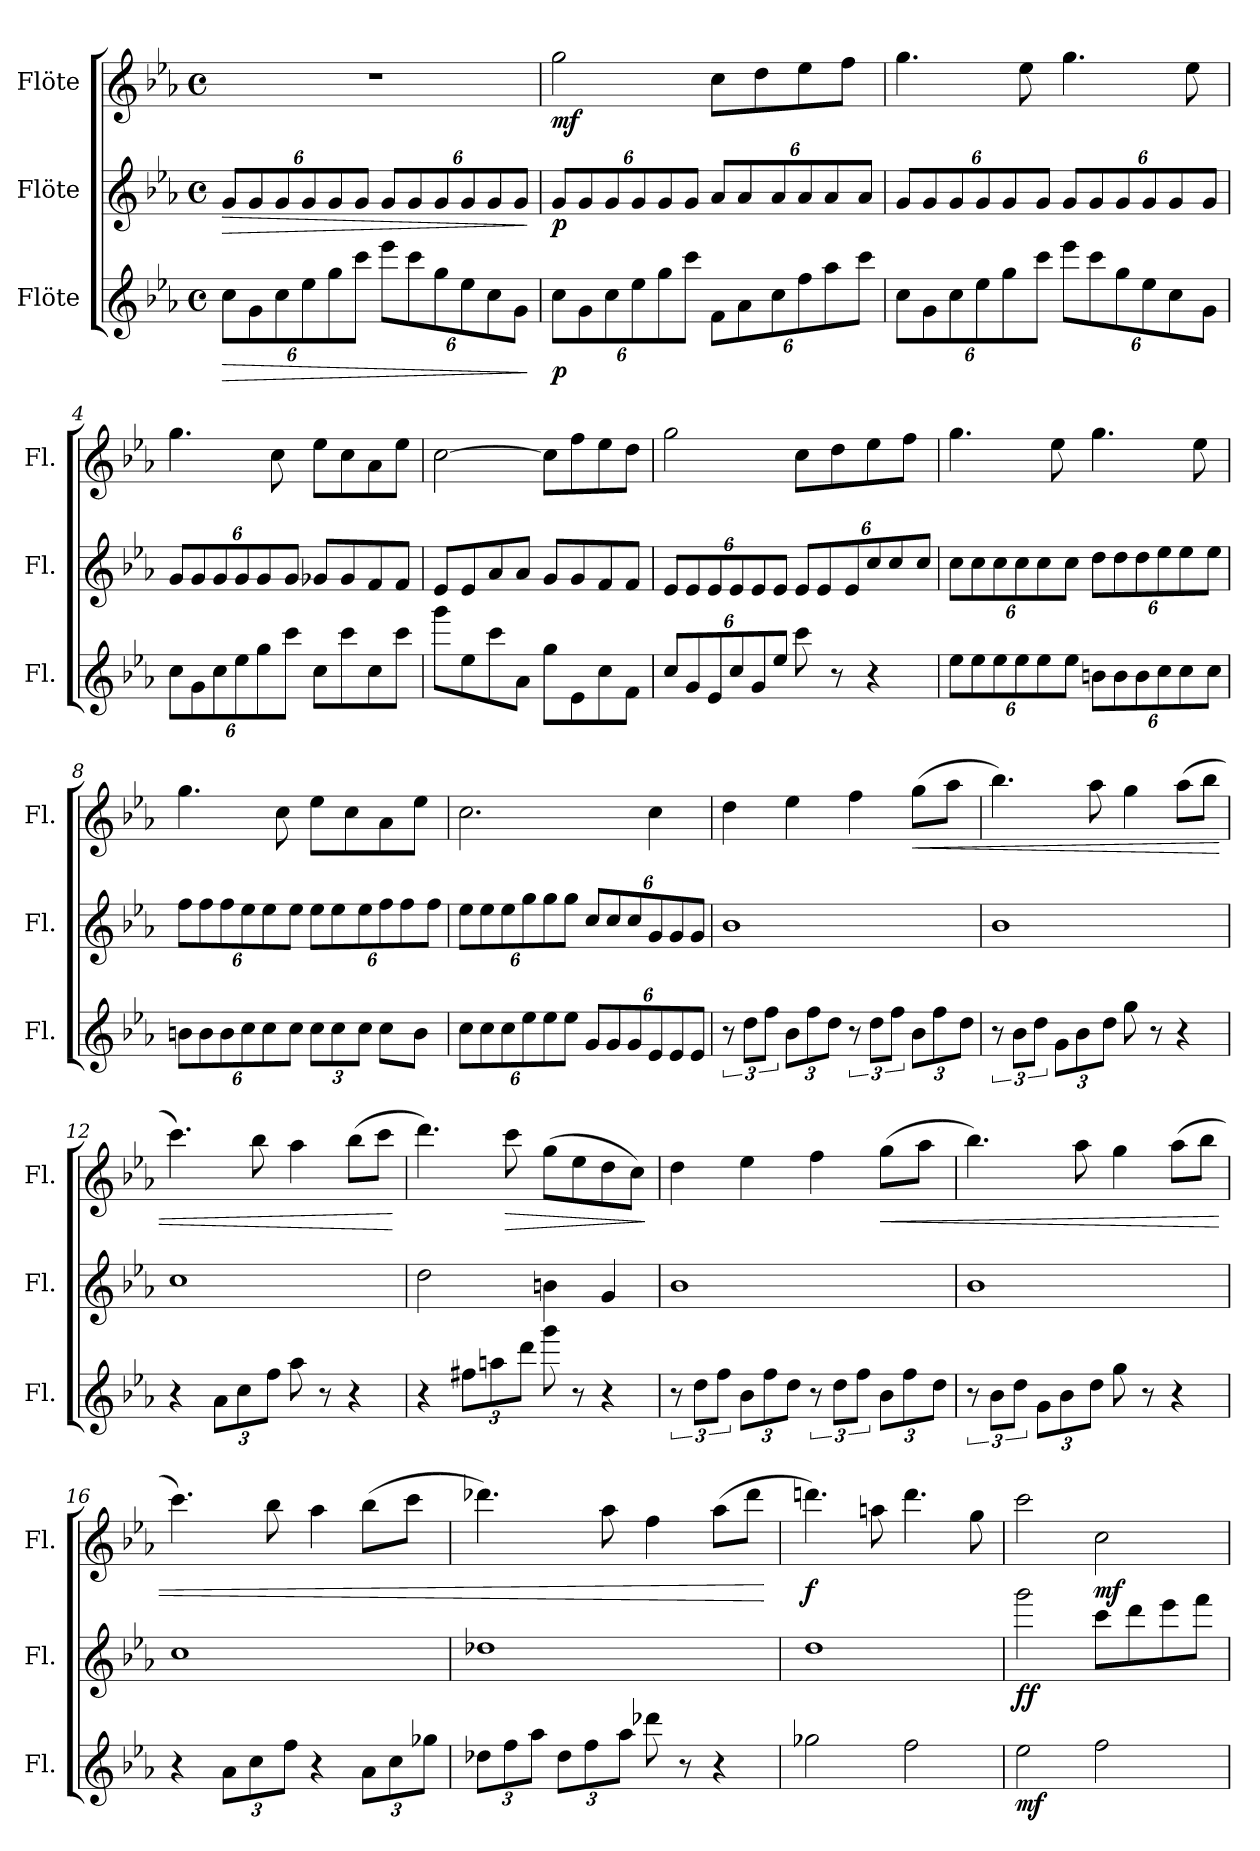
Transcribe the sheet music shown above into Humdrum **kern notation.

**kern	**dynam	**kern	**dynam	**kern	**dynam
*part3	*part3	*part2	*part2	*part1	*part1
*staff3	*staff3	*staff2	*staff2	*staff1	*staff1
*I"Flöte	*	*I"Flöte	*	*I"Flöte	*
*I'Fl.	*	*I'Fl.	*	*I'Fl.	*
*clefG2	*	*clefG2	*	*clefG2	*
*k[b-e-a-]	*	*k[b-e-a-]	*	*k[b-e-a-]	*
*M4/4	*	*M4/4	*	*M4/4	*
*met(c)	*	*met(c)	*	*met(c)	*
*MM80	*	*MM80	*	*MM80	*
*Xbrackettup	*	*	*	*	*
=1	=1	=1	=1	=1	=1
!	!LO:HP:b	!	!	!	!
*	*	*Xbrackettup	*	*	*
!	!	!	!LO:HP:b	!	!
12cc\L	>	12g/L	>	1r	.
12g\	.	12g/	.	.	.
12cc\	.	12g/	.	.	.
12ee-\	.	12g/	.	.	.
12gg\	.	12g/	.	.	.
12ccc\J	.	12g/J	.	.	.
12eee-\L	.	12g/L	.	.	.
12ccc\	.	12g/	.	.	.
12gg\	.	12g/	.	.	.
12ee-\	.	12g/	.	.	.
12cc\	.	12g/	.	.	.
12g\J	.	12g/J	.	.	.
.	]	.	]	.	.
=2	=2	=2	=2	=2	=2
!	!LO:DY:b	!	!LO:DY:b	!	!LO:DY:b
12cc\L	p	12g/L	p	2gg\	mf
12g\	.	12g/	.	.	.
12cc\	.	12g/	.	.	.
12ee-\	.	12g/	.	.	.
12gg\	.	12g/	.	.	.
12ccc\J	.	12g/J	.	.	.
12f\L	.	12a-/L	.	8cc\L	.
12a-\	.	12a-/	.	.	.
.	.	.	.	8dd\	.
12cc\	.	12a-/	.	.	.
12ff\	.	12a-/	.	8ee-\	.
12aa-\	.	12a-/	.	.	.
.	.	.	.	8ff\J	.
12ccc\J	.	12a-/J	.	.	.
=3	=3	=3	=3	=3	=3
12cc\L	.	12g/L	.	4.gg\	.
12g\	.	12g/	.	.	.
12cc\	.	12g/	.	.	.
12ee-\	.	12g/	.	.	.
12gg\	.	12g/	.	.	.
.	.	.	.	8ee-\	.
12ccc\J	.	12g/J	.	.	.
12eee-\L	.	12g/L	.	4.gg\	.
12ccc\	.	12g/	.	.	.
12gg\	.	12g/	.	.	.
12ee-\	.	12g/	.	.	.
12cc\	.	12g/	.	.	.
.	.	.	.	8ee-\	.
12g\J	.	12g/J	.	.	.
!!LO:LB:g=z
=4	=4	=4	=4	=4	=4
12cc\L	.	12g/L	.	4.gg\	.
12g\	.	12g/	.	.	.
12cc\	.	12g/	.	.	.
12ee-\	.	12g/	.	.	.
12gg\	.	12g/	.	.	.
.	.	.	.	8cc\	.
12ccc\J	.	12g/J	.	.	.
8cc\L	.	8g-X/L	.	8ee-\L	.
8ccc\	.	8g-/	.	8cc\	.
8cc\	.	8f/	.	8a-\	.
8ccc\J	.	8f/J	.	8ee-\J	.
=5	=5	=5	=5	=5	=5
8ggg\L	.	8e-/L	.	[2cc\	.
8ee-\	.	8e-/	.	.	.
8ccc\	.	8a-/	.	.	.
8a-\J	.	8a-/J	.	.	.
8gg\L	.	8g/L	.	8cc\L]	.
8e-\	.	8g/	.	8ff\	.
8cc\	.	8f/	.	8ee-\	.
8f\J	.	8f/J	.	8dd\J	.
=6	=6	=6	=6	=6	=6
12cc/L	.	12e-/L	.	2gg\	.
12g/	.	12e-/	.	.	.
12e-/	.	12e-/	.	.	.
12cc/	.	12e-/	.	.	.
12g/	.	12e-/	.	.	.
12ee-/J	.	12e-/J	.	.	.
8ccc\	.	12e-/L	.	8cc\L	.
.	.	12e-/	.	.	.
8r	.	.	.	8dd\	.
.	.	12e-/	.	.	.
4r	.	12cc/	.	8ee-\	.
.	.	12cc/	.	.	.
.	.	.	.	8ff\J	.
.	.	12cc/J	.	.	.
!!LO:LB:g=z
=7	=7	=7	=7	=7	=7
12ee-\L	.	12cc\L	.	4.gg\	.
12ee-\	.	12cc\	.	.	.
12ee-\	.	12cc\	.	.	.
12ee-\	.	12cc\	.	.	.
12ee-\	.	12cc\	.	.	.
.	.	.	.	8ee-\	.
12ee-\J	.	12cc\J	.	.	.
12bn\L	.	12dd\L	.	4.gg\	.
12b\	.	12dd\	.	.	.
12b\	.	12dd\	.	.	.
12cc\	.	12ee-\	.	.	.
12cc\	.	12ee-\	.	.	.
.	.	.	.	8ee-\	.
12cc\J	.	12ee-\J	.	.	.
=8	=8	=8	=8	=8	=8
12bn\L	.	12ff\L	.	4.gg\	.
12b\	.	12ff\	.	.	.
12b\	.	12ff\	.	.	.
12cc\	.	12ee-\	.	.	.
12cc\	.	12ee-\	.	.	.
.	.	.	.	8cc\	.
12cc\J	.	12ee-\J	.	.	.
12cc\L	.	12ee-\L	.	8ee-\L	.
12cc\	.	12ee-\	.	.	.
.	.	.	.	8cc\	.
12cc\J	.	12ee-\	.	.	.
8cc\L	.	12ff\	.	8a-\	.
.	.	12ff\	.	.	.
8b\J	.	.	.	8ee-\J	.
.	.	12ff\J	.	.	.
=9	=9	=9	=9	=9	=9
12cc\L	.	12ee-\L	.	2.cc\	.
12cc\	.	12ee-\	.	.	.
12cc\	.	12ee-\	.	.	.
12ee-\	.	12gg\	.	.	.
12ee-\	.	12gg\	.	.	.
12ee-\J	.	12gg\J	.	.	.
12g/L	.	12cc/L	.	.	.
12g/	.	12cc/	.	.	.
12g/	.	12cc/	.	.	.
12e-/	.	12g/	.	4cc\	.
12e-/	.	12g/	.	.	.
12e-/J	.	12g/J	.	.	.
!!LO:LB:g=z
=10	=10	=10	=10	=10	=10
*brackettup	*	*	*	*	*
12r	.	1b-	.	4dd\	.
12dd\L	.	.	.	.	.
12ff\J	.	.	.	.	.
*Xbrackettup	*	*	*	*	*
12b-\L	.	.	.	4ee-\	.
12ff\	.	.	.	.	.
12dd\J	.	.	.	.	.
*brackettup	*	*	*	*	*
12r	.	.	.	4ff\	.
12dd\L	.	.	.	.	.
12ff\J	.	.	.	.	.
*Xbrackettup	*	*	*	*	*
!	!	!	!	!	!LO:HP:b
12b-\L	.	.	.	(>8gg\L	<
12ff\	.	.	.	.	.
.	.	.	.	8aa-\J	.
12dd\J	.	.	.	.	.
=11	=11	=11	=11	=11	=11
*brackettup	*	*	*	*	*
12r	.	1b-	.	4.bb-\)	.
12b-\L	.	.	.	.	.
12dd\J	.	.	.	.	.
*Xbrackettup	*	*	*	*	*
12g\L	.	.	.	.	.
12b-\	.	.	.	.	.
.	.	.	.	8aa-\	.
12dd\J	.	.	.	.	.
8gg\	.	.	.	4gg\	.
8r	.	.	.	.	.
4r	.	.	.	(>8aa-\L	.
.	.	.	.	8bb-\J	.
=12	=12	=12	=12	=12	=12
4r	.	1cc	.	4.ccc\)	.
12a-\L	.	.	.	.	.
12cc\	.	.	.	.	.
.	.	.	.	8bb-\	.
12ff\J	.	.	.	.	.
8aa-\	.	.	.	4aa-\	.
8r	.	.	.	.	.
4r	.	.	.	(>8bb-\L	.
.	.	.	.	8ccc\J	.
.	.	.	.	.	[
!!LO:PB:g=z
=13	=13	=13	=13	=13	=13
4r	.	2dd\	.	4.ddd\)	.
12ff#X\L	.	.	.	.	.
12aan\	.	.	.	.	.
!	!	!	!	!	!LO:HP:b
.	.	.	.	8ccc\	>
12ddd\J	.	.	.	.	.
8ggg\	.	4bn\	.	(>8gg\L	.
8r	.	.	.	8ee-\	.
4r	.	4g/	.	8dd\	.
.	.	.	.	8cc\J)	.
.	.	.	.	.	]
=14	=14	=14	=14	=14	=14
*brackettup	*	*	*	*	*
12r	.	1b-	.	4dd\	.
12dd\L	.	.	.	.	.
12ff\J	.	.	.	.	.
*Xbrackettup	*	*	*	*	*
12b-\L	.	.	.	4ee-\	.
12ff\	.	.	.	.	.
12dd\J	.	.	.	.	.
*brackettup	*	*	*	*	*
12r	.	.	.	4ff\	.
12dd\L	.	.	.	.	.
12ff\J	.	.	.	.	.
*Xbrackettup	*	*	*	*	*
!	!	!	!	!	!LO:HP:b
12b-\L	.	.	.	(>8gg\L	<
12ff\	.	.	.	.	.
.	.	.	.	8aa-\J	.
12dd\J	.	.	.	.	.
=15	=15	=15	=15	=15	=15
*brackettup	*	*	*	*	*
12r	.	1b-	.	4.bb-\)	.
12b-\L	.	.	.	.	.
12dd\J	.	.	.	.	.
*Xbrackettup	*	*	*	*	*
12g\L	.	.	.	.	.
12b-\	.	.	.	.	.
.	.	.	.	8aa-\	.
12dd\J	.	.	.	.	.
8gg\	.	.	.	4gg\	.
8r	.	.	.	.	.
4r	.	.	.	(>8aa-\L	.
.	.	.	.	8bb-\J	.
!!LO:LB:g=z
=16	=16	=16	=16	=16	=16
4r	.	1cc	.	4.ccc\)	.
12a-\L	.	.	.	.	.
12cc\	.	.	.	.	.
.	.	.	.	8bb-\	.
12ff\J	.	.	.	.	.
4r	.	.	.	4aa-\	.
12a-\L	.	.	.	(>8bb-\L	.
12cc\	.	.	.	.	.
.	.	.	.	8ccc\J	.
12gg-X\J	.	.	.	.	.
=17	=17	=17	=17	=17	=17
12dd-X\L	.	1dd-X	.	4.ddd-X\)	.
12ff\	.	.	.	.	.
12aa-\J	.	.	.	.	.
12dd-\L	.	.	.	.	.
12ff\	.	.	.	.	.
.	.	.	.	8aa-\	.
12aa-\J	.	.	.	.	.
8ddd-X\	.	.	.	4ff\	.
8r	.	.	.	.	.
4r	.	.	.	(>8aa-\L	.
.	.	.	.	8ddd-\J	.
.	.	.	.	.	[
=18	=18	=18	=18	=18	=18
!	!	!	!	!	!LO:DY:b
2gg-X\	.	1dd	.	4.dddn\)	f
.	.	.	.	8aan\	.
2ff\	.	.	.	4.ddd\	.
.	.	.	.	8gg\	.
=19	=19	=19	=19	=19	=19
!	!LO:DY:b	!	!LO:DY:b	!	!
2ee-\	mf	2ggg\	ff	2ccc\	.
!	!	!	!	!	!LO:DY:b
2ff\	.	8ccc\L	.	2cc\	mf
.	.	8ddd\	.	.	.
.	.	8eee-\	.	.	.
.	.	8fff\J	.	.	.
=	=	=	=	=	=
*-	*-	*-	*-	*-	*-
